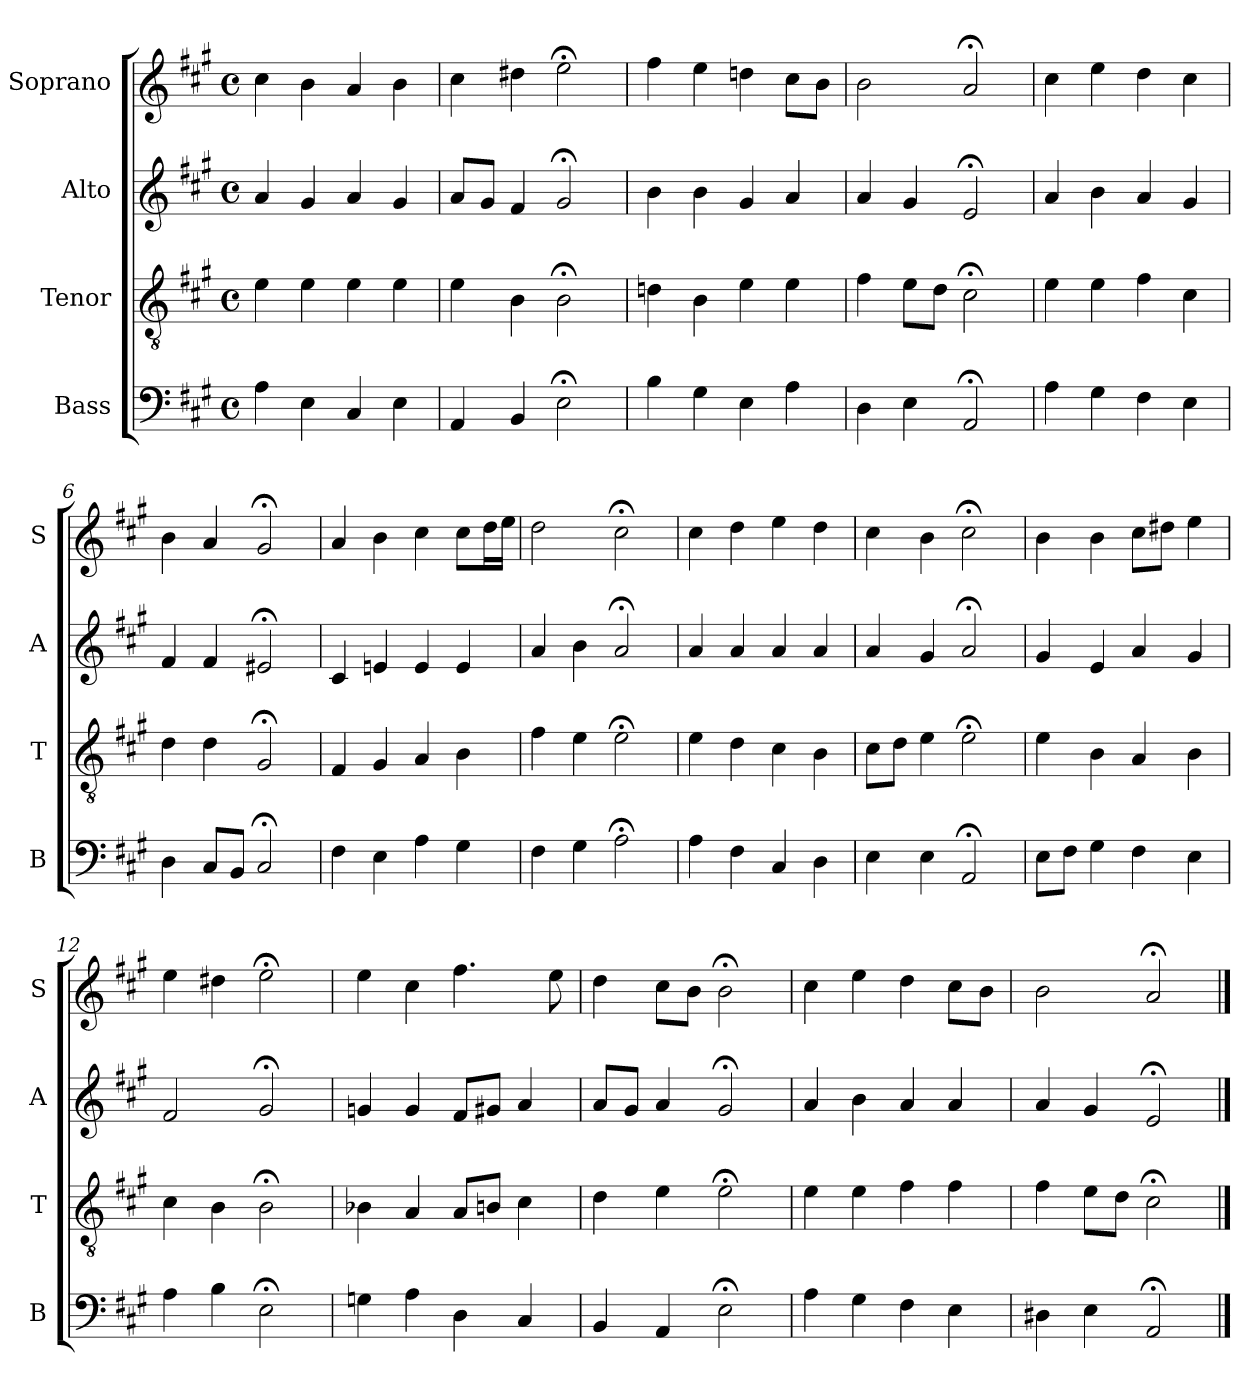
**kern	**kern	**kern	**kern
*part4	*part3	*part2	*part1
*staff4	*staff3	*staff2	*staff1
*I"Bass	*I"Tenor	*I"Alto	*I"Soprano
*I'B	*I'T	*I'A	*I'S
*clefF4	*clefGv2	*clefG2	*clefG2
*k[f#c#g#]	*k[f#c#g#]	*k[f#c#g#]	*k[f#c#g#]
*A:	*A:	*A:	*A:
*M4/4	*M4/4	*M4/4	*M4/4
*met(c)	*met(c)	*met(c)	*met(c)
*MM100	*MM100	*MM100	*MM100
=1	=1	=1	=1
4A	4e	4a	4cc#
4E	4e	4g#	4b
4C#	4e	4a	4a
4E	4e	4g#	4b
=2	=2	=2	=2
4AA	4e	8aL	4cc#
.	.	8g#J	.
4BB	4B	4f#	4dd#X
2E;<	2B;<	2g#;<	2ee;<
=3	=3	=3	=3
4B	4dn	4b	4ff#
4G#	4B	4b	4ee
4E	4e	4g#	4ddn
4A	4e	4a	8cc#L
.	.	.	8bJ
=4	=4	=4	=4
4D	4f#	4a	2b
4E	8eL	4g#	.
.	8dJ	.	.
2AA;<	2c#;<	2e;<	2a;<
=5	=5	=5	=5
4A	4e	4a	4cc#
4G#	4e	4b	4ee
4F#	4f#	4a	4dd
4E	4c#	4g#	4cc#
=6	=6	=6	=6
4D	4d	4f#	4b
8C#L	4d	4f#	4a
8BBJ	.	.	.
2C#;<	2G#;<	2e#X;<	2g#;<
=7	=7	=7	=7
4F#	4F#	4c#	4a
4E	4G#	4en	4b
4A	4A	4e	4cc#
4G#	4B	4e	8cc#L
.	.	.	16ddL
.	.	.	16eeJJ
=8	=8	=8	=8
4F#	4f#	4a	2dd
4G#	4e	4b	.
2A;<	2e;<	2a;<	2cc#;<
=9	=9	=9	=9
4A	4e	4a	4cc#
4F#	4d	4a	4dd
4C#	4c#	4a	4ee
4D	4B	4a	4dd
=10	=10	=10	=10
4E	8c#L	4a	4cc#
.	8dJ	.	.
4E	4e	4g#	4b
2AA;<	2e;<	2a;<	2cc#;<
=11	=11	=11	=11
8EL	4e	4g#	4b
8F#J	.	.	.
4G#	4B	4e	4b
4F#	4A	4a	8cc#L
.	.	.	8dd#XJ
4E	4B	4g#	4ee
=12	=12	=12	=12
4A	4c#	2f#	4ee
4B	4B	.	4dd#X
2E;<	2B;<	2g#;<	2ee;<
=13	=13	=13	=13
4Gn	4B-X	4gn	4ee
4A	4A	4g	4cc#
4D	8AL	8f#L	4.ff#
.	8BnJ	8g#XJ	.
4C#	4c#	4a	.
.	.	.	8ee
=14	=14	=14	=14
4BB	4d	8aL	4dd
.	.	8g#J	.
4AA	4e	4a	8cc#L
.	.	.	8bJ
2E;<	2e;<	2g#;<	2b;<
=15	=15	=15	=15
4A	4e	4a	4cc#
4G#	4e	4b	4ee
4F#	4f#	4a	4dd
4E	4f#	4a	8cc#L
.	.	.	8bJ
=16	=16	=16	=16
4D#Xi	4f#i	4ai	2bi
4E	8eL	4g#	.
.	8dJ	.	.
2AA;<	2c#;<	2e;<	2a;<
==	==	==	==
*-	*-	*-	*-
